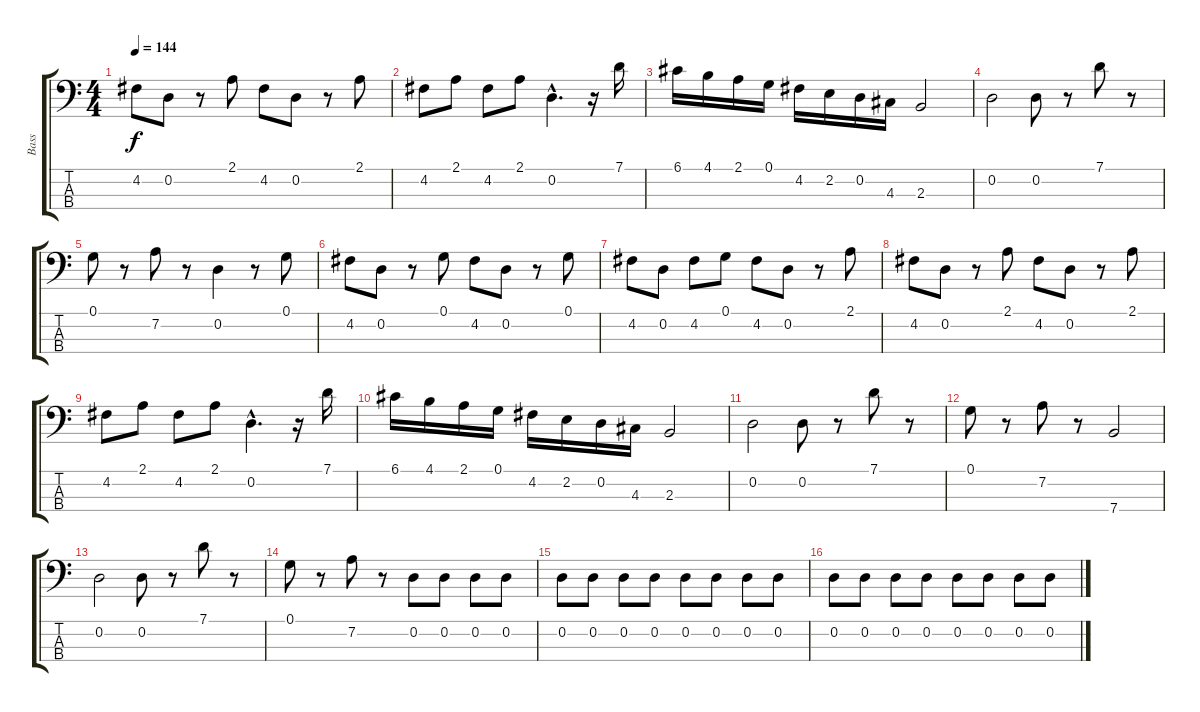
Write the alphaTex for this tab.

\track ("Bass" "Bass") {instrument fretlessbass}
\staff {score tabs}
\tuning (G2 D2 A1 E1) {hide}
\ts (4 4)
\tempo 144
\clef f4
\ks c
4.2.8{dy f} 0.2.8 r.8 2.1.8 4.2.8 0.2.8 r.8 2.1.8 |
4.2.8 2.1.8 4.2.8 2.1.8 0.2{hac}.4{d} r.16 7.1.16 |
6.1.16 4.1.16 2.1.16 0.1.16 4.2.16 2.2.16 0.2.16 4.3.16 2.3.2 |
0.2.2 0.2.8 r.8 7.1.8 r.8 |
0.1.8 r.8 7.2.8 r.8 0.2.4 r.8 0.1.8 |
4.2.8 0.2.8 r.8 0.1.8 4.2.8 0.2.8 r.8 0.1.8 |
4.2.8 0.2.8 4.2.8 0.1.8 4.2.8 0.2.8 r.8 2.1.8 |
4.2.8 0.2.8 r.8 2.1.8 4.2.8 0.2.8 r.8 2.1.8 |
4.2.8 2.1.8 4.2.8 2.1.8 0.2{hac}.4{d} r.16 7.1.16 |
6.1.16 4.1.16 2.1.16 0.1.16 4.2.16 2.2.16 0.2.16 4.3.16 2.3.2 |
0.2.2 0.2.8 r.8 7.1.8 r.8 |
0.1.8 r.8 7.2.8 r.8 7.4.2 |
0.2.2 0.2.8 r.8 7.1.8 r.8 |
0.1.8 r.8 7.2.8 r.8 0.2.8 0.2.8 0.2.8 0.2.8 |
0.2.8 0.2.8 0.2.8 0.2.8 0.2.8 0.2.8 0.2.8 0.2.8 |
0.2.8 0.2.8 0.2.8 0.2.8 0.2.8 0.2.8 0.2.8 0.2.8
